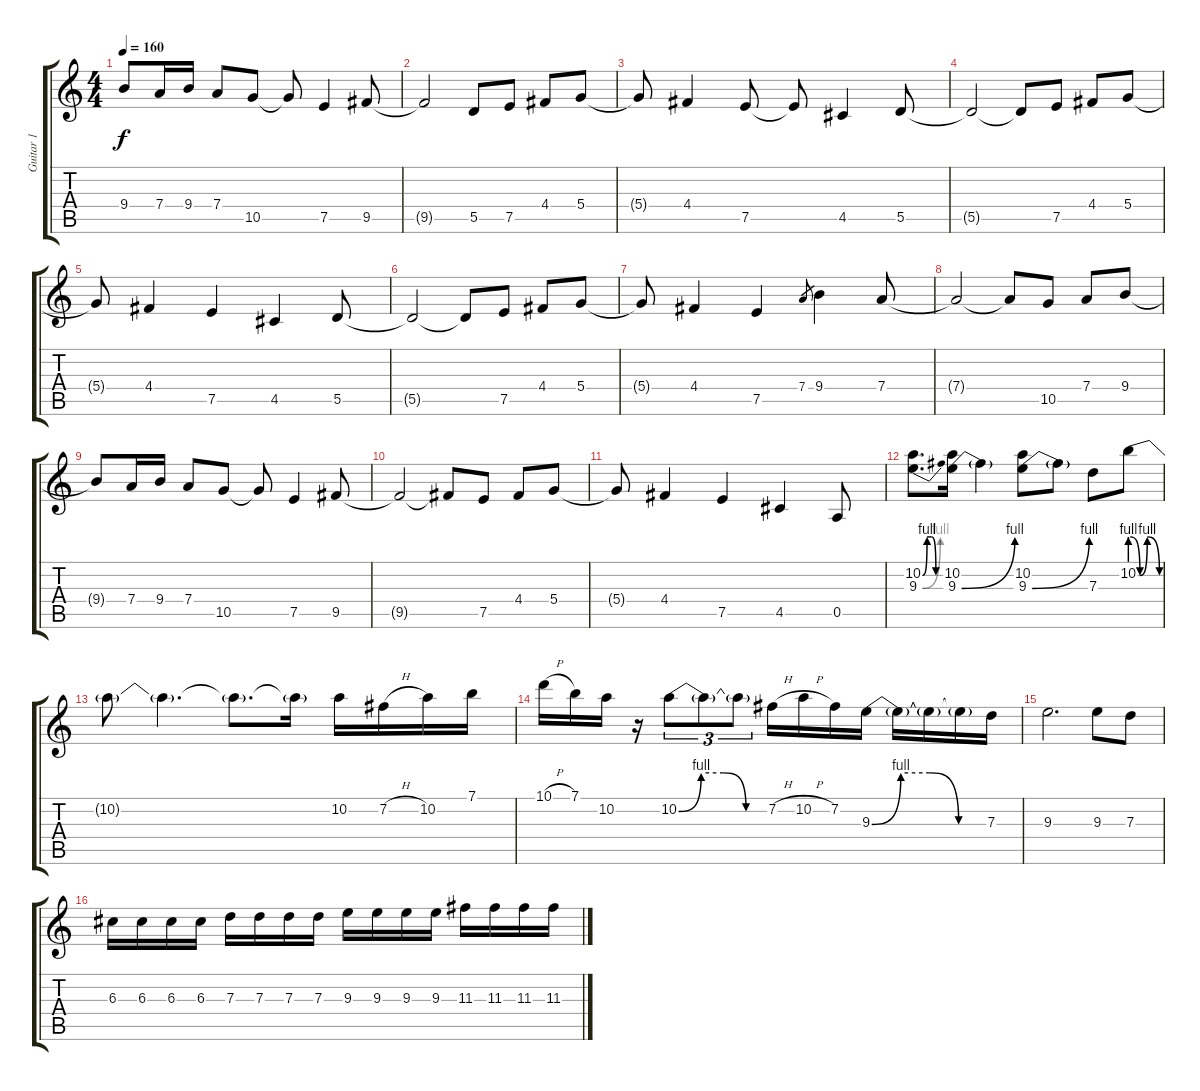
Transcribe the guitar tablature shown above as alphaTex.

\track ("Guitar 1" "Guitar 1") {instrument distortionguitar}
\staff {score tabs}
\tuning (E4 B3 G3 D3 A2 E2) {hide}
\ts (4 4)
\tempo 160
\clef g2
\ks c
9.4{t}.8{dy f} 7.4.16 9.4.16 7.4.8 10.5.8 10.5{t}.8 7.5.4 9.5.8 |
9.5{t}.2 5.5.8 7.5.8 4.4.8 5.4.8 |
5.4{t}.8 4.4.4 7.5.8 7.5{t}.8 4.5.4 5.5.8 |
5.5{t}.2 5.5{t}.8 7.5.8 4.4.8 5.4.8 |
5.4{t}.8 4.4.4 7.5.4 4.5.4 5.5.8 |
5.5{t}.2 5.5{t}.8 7.5.8 4.4.8 5.4.8 |
5.4{t}.8 4.4.4 7.5.4 7.4.8{gr} 9.4.4 7.4.8 |
7.4{t}.2 7.4{t}.8 10.5.8 7.4.8 9.4.8 |
9.4{t}.8 7.4.16 9.4.16 7.4.8 10.5.8 10.5{t}.8 7.5.4 9.5.8 |
9.5{t}.2 9.5{t}.8 7.5.8 4.4.8 5.4.8 |
5.4{t}.8 4.4.4 7.5.4 4.5.4 0.5.8 |
(10.2{be (custom 0 0 15 4 30 4 45 0 60 0)} 9.3{be (bend 0 0 60 4)}).8{d volume 13 instrument distortionguitar} (10.2 9.3{be (bend 0 0 60 4)}).16 9.3{t}.4 (10.2 9.3{be (bend 0 0 60 4)}).8 9.3{t}.8 7.3.8 10.2{be (custom 0 4 20 0 35 4 60 0)}.8 |
10.2{t}.8 10.2{t}.4{d} 10.2{t}.8{d} 10.2{t}.16 10.2.16 7.2{h}.16 10.2.16 7.1.16 |
10.1{h}.16 7.1.16 10.2.16 r.16 10.2{be (custom 0 0 15 4 30 4 45 0 60 0)}.8{tu (3 2)} 10.2{t}.8{tu (3 2)} 10.2{t}.8{tu (3 2)} 7.2{h}.16 10.2{h}.16 7.2.16 9.3{be (custom 0 0 15 4 30 4 45 0 60 0)}.16 9.3{t}.16 9.3{t}.16 9.3{t}.16 7.3.16 |
9.3.2{d} 9.3.8 7.3.8 |
6.3.16 6.3.16 6.3.16 6.3.16 7.3.16 7.3.16 7.3.16 7.3.16 9.3.16 9.3.16 9.3.16 9.3.16 11.3.16 11.3.16 11.3.16 11.3.16
